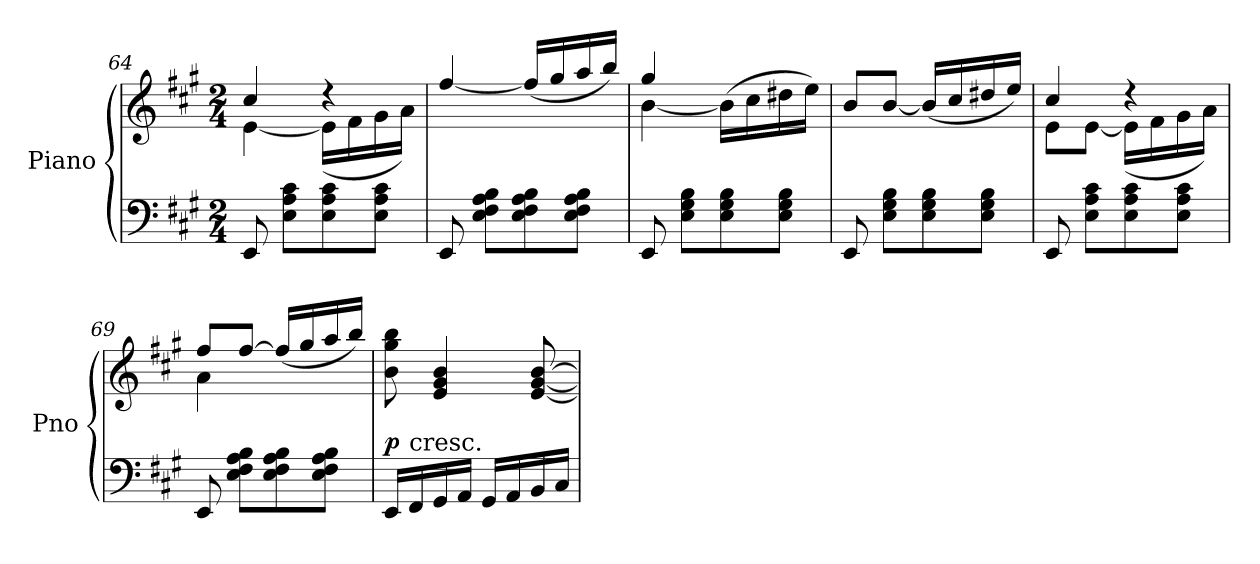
**kern	**kern	**dynam
*part1	*part1	*part1
*staff2	*staff1	*staff1/2
*I"Piano	*	*
*I'Pno	*	*
*clefF4	*clefG2	*
*k[f#c#g#]	*k[f#c#g#]	*
*A:	*A:	*
*M2/4	*M2/4	*
=64	=64	=64
*	*^	*
8EE/	4cc#/	[4e\	.
8E\ 8A\ 8c#\L	.	.	.
8E\ 8A\ 8c#\	4rdd	(16e\LL]	.
.	.	16f#\	.
8E\ 8A\ 8c#\J	.	16g#\	.
.	.	16a\JJ)	.
*	*v	*v	*
=65	=65	=65
8EE/	[4ff#/	.
8E\ 8F#\ 8A\ 8B\L	.	.
8E\ 8F#\ 8A\ 8B\	(16ff#/LL]	.
.	16gg#/	.
8E\ 8F#\ 8A\ 8B\J	16aa/	.
.	16bb/JJ)	.
=66	=66	=66
*	*^	*
8EE/	4gg#/	[4b\	.
8E\ 8G#\ 8B\L	.	.	.
8E\ 8G#\ 8B\	4rddyy	(16b\LL]	.
.	.	16cc#\	.
8E\ 8G#\ 8B\J	.	16dd#X\	.
.	.	16ee\JJ)	.
=67	=67	=67	=67
!	!LO:TX:b:t=cresc.	!	!
*	*v	*v	*
8EE/	8b/L	.
8E\ 8G#\ 8B\L	[8b/J	.
8E\ 8G#\ 8B\	(16b/LL]	.
.	16cc#/	.
8E\ 8G#\ 8B\J	16dd#X/	.
.	16ee/JJ)	.
=68	=68	=68
*	*^	*
8EE/	4cc#/	8e\L	.
8E\ 8A\ 8c#\L	.	[8e\J	.
8E\ 8A\ 8c#\	4rdd	(16e\LL]	.
.	.	16f#\	.
8E\ 8A\ 8c#\J	.	16g#\	.
.	.	16a\JJ)	.
=69	=69	=69	=69
8EE/	8ff#/L	4a\	.
8E\ 8F#\ 8A\ 8B\L	[8ff#/J	.	.
8E\ 8F#\ 8A\ 8B\	(16ff#/LL]	4ryy	.
.	16gg#/	.	.
8E\ 8F#\ 8A\ 8B\J	16aa/	.	.
.	16bb/JJ)	.	.
*	*v	*v	*
!!LO:LB:g=z
=70	=70	=70
!	!	!LO:DY:a=2
16EE/LL	8b\ 8gg#\ 8bb\	p
!LO:TX:a:t=cresc.	!	!
16FF#/	.	.
16GG#/	4e/ 4g#/ 4b/	.
16AA/JJ	.	.
16GG#/LL	.	.
16AA/	.	.
16BB/	[8e/ [8g#/ [8b/	.
16C#/JJ	.	.
=	=	=
*-	*-	*-
